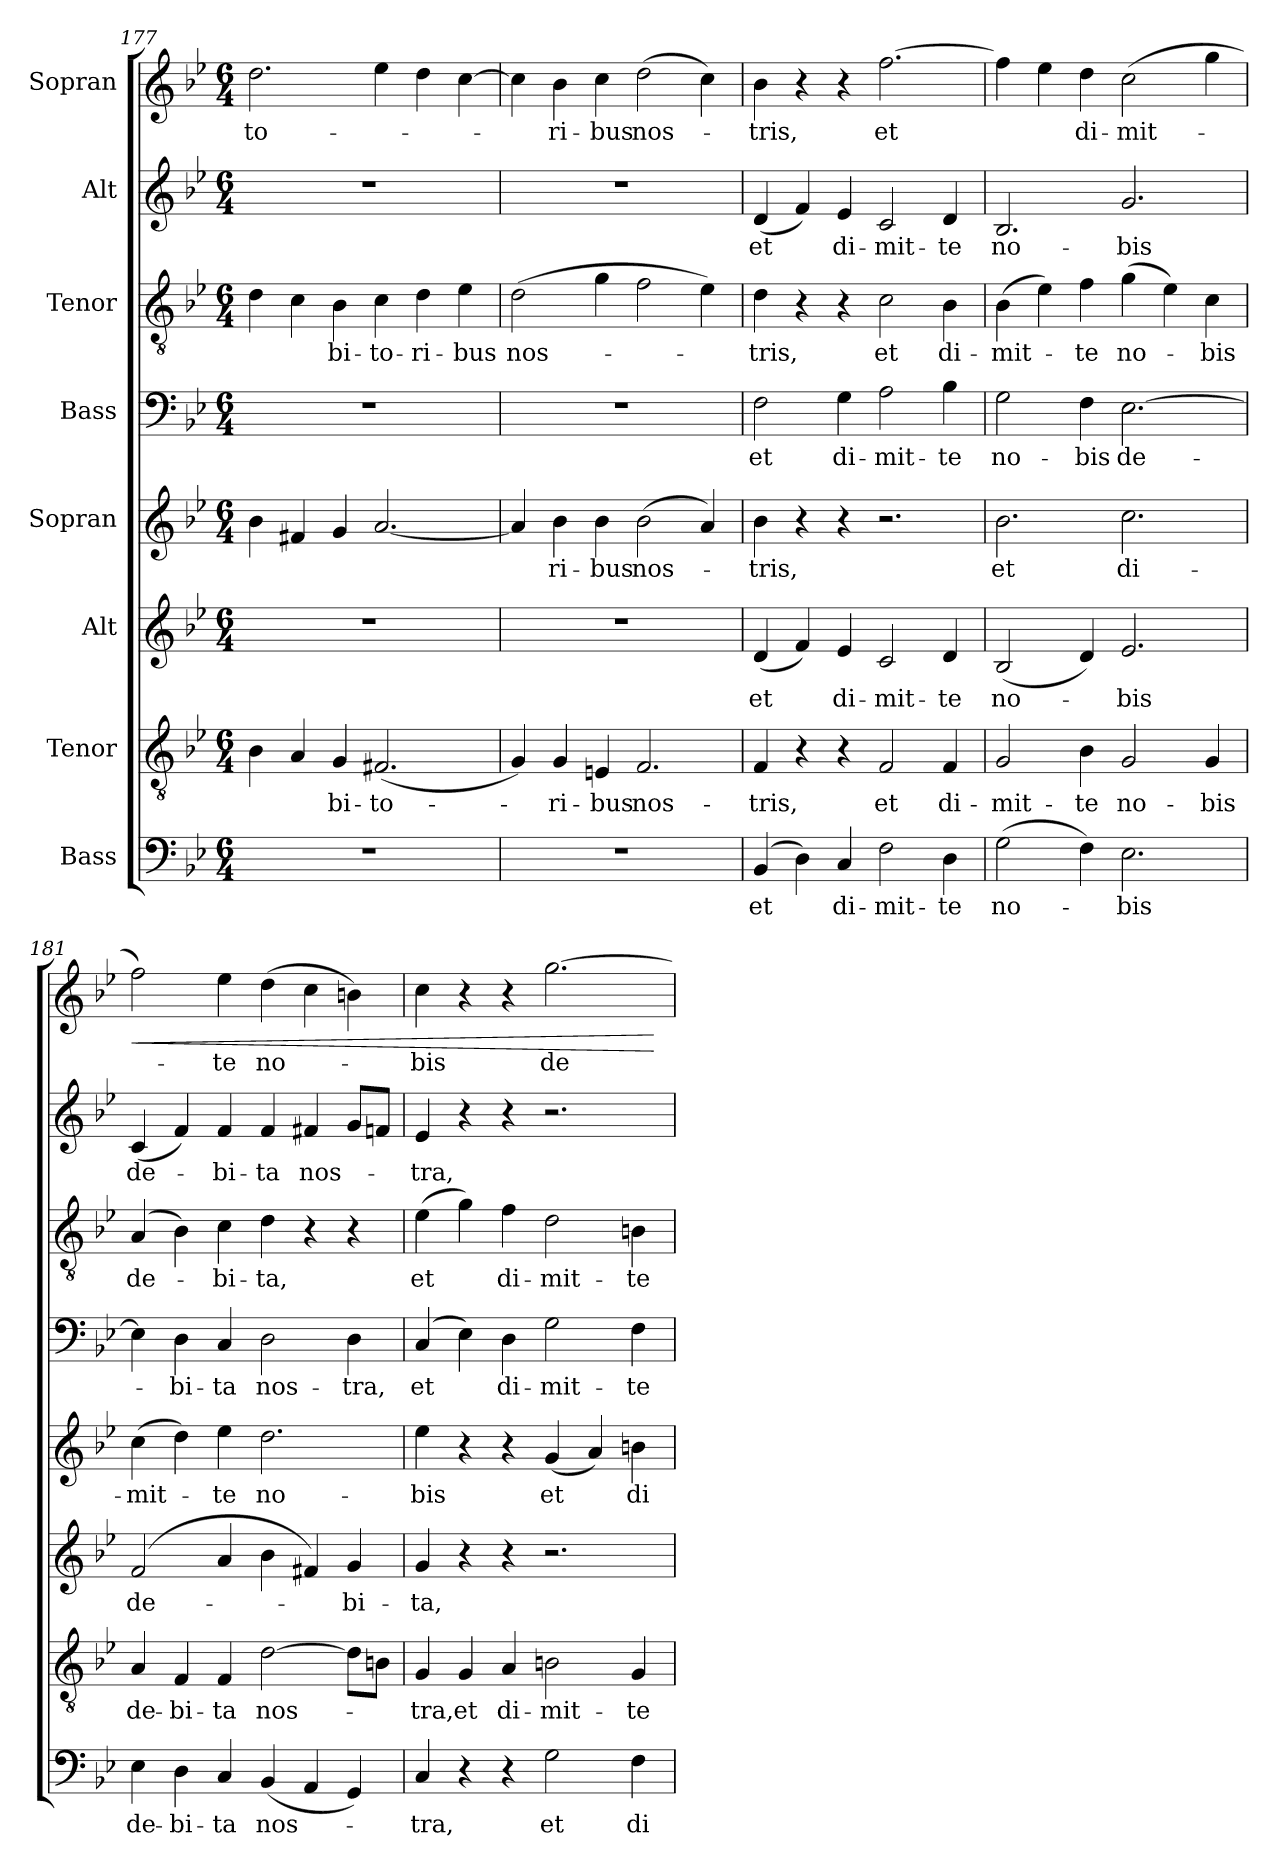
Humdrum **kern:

**kern	**text	**dynam	**kern	**text	**dynam	**kern	**text	**dynam	**kern	**text	**dynam	**kern	**text	**dynam	**kern	**text	**dynam	**kern	**text	**dynam	**kern	**text	**dynam
*part8	*part8	*part8	*part7	*part7	*part7	*part6	*part6	*part6	*part5	*part5	*part5	*part4	*part4	*part4	*part3	*part3	*part3	*part2	*part2	*part2	*part1	*part1	*part1
*staff8	*staff8	*staff8	*staff7	*staff7	*staff7	*staff6	*staff6	*staff6	*staff5	*staff5	*staff5	*staff4	*staff4	*staff4	*staff3	*staff3	*staff3	*staff2	*staff2	*staff2	*staff1	*staff1	*staff1
*I"Bass	*	*	*I"Tenor	*	*	*I"Alt	*	*	*I"Sopran	*	*	*I"Bass	*	*	*I"Tenor	*	*	*I"Alt	*	*	*I"Sopran	*	*
*clefF4	*	*	*clefGv2	*	*	*clefG2	*	*	*clefG2	*	*	*clefF4	*	*	*clefGv2	*	*	*clefG2	*	*	*clefG2	*	*
*k[b-e-]	*	*	*k[b-e-]	*	*	*k[b-e-]	*	*	*k[b-e-]	*	*	*k[b-e-]	*	*	*k[b-e-]	*	*	*k[b-e-]	*	*	*k[b-e-]	*	*
*M6/4	*	*	*M6/4	*	*	*M6/4	*	*	*M6/4	*	*	*M6/4	*	*	*M6/4	*	*	*M6/4	*	*	*M6/4	*	*
=177	=177	=177	=177	=177	=177	=177	=177	=177	=177	=177	=177	=177	=177	=177	=177	=177	=177	=177	=177	=177	=177	=177	=177
!	!	!	!	!	!	!	!	!	!	!	!	!	!	!	!	!	!	!	!	!	!	!LO:LY:b	!
1.r	.	.	4B-\	.	.	1.r	.	.	4b-\	.	.	1.r	.	.	4d\	.	.	1.r	.	.	2.dd\	-to-	.
.	.	.	4A/	.	.	.	.	.	4f#X/	.	.	.	.	.	4c\	.	.	.	.	.	.	.	.
!	!	!	!	!LO:LY:b	!	!	!	!	!	!	!	!	!	!	!	!LO:LY:b	!	!	!	!	!	!	!
.	.	.	4G/	-bi-	.	.	.	.	4g/	.	.	.	.	.	4B-\	-bi-	.	.	.	.	.	.	.
!	!	!	!	!LO:LY:b	!	!	!	!	!	!	!	!	!	!	!	!LO:LY:b	!	!	!	!	!	!	!
.	.	.	(2.F#X/	-to-	.	.	.	.	[2.a/	.	.	.	.	.	4c\	-to-	.	.	.	.	4ee-\	.	.
!	!	!	!	!	!	!	!	!	!	!	!	!	!	!	!	!LO:LY:b	!	!	!	!	!	!	!
.	.	.	.	.	.	.	.	.	.	.	.	.	.	.	4d\	-ri-	.	.	.	.	4dd\	.	.
!	!	!	!	!	!	!	!	!	!	!	!	!	!	!	!	!LO:LY:b	!	!	!	!	!	!	!
.	.	.	.	.	.	.	.	.	.	.	.	.	.	.	4e-\	-bus	.	.	.	.	[4cc\	.	.
=178	=178	=178	=178	=178	=178	=178	=178	=178	=178	=178	=178	=178	=178	=178	=178	=178	=178	=178	=178	=178	=178	=178	=178
!	!	!	!	!	!	!	!	!	!	!	!	!	!	!	!	!LO:LY:b	!	!	!	!	!	!	!
1.r	.	.	4G/)	.	.	1.r	.	.	4a/]	.	.	1.r	.	.	(2d\	nos-	.	1.r	.	.	4cc\]	.	.
!	!	!	!	!LO:LY:b	!	!	!	!	!	!LO:LY:b	!	!	!	!	!	!	!	!	!	!	!	!LO:LY:b	!
.	.	.	4G/	-ri-	.	.	.	.	4b-\	-ri-	.	.	.	.	.	.	.	.	.	.	4b-\	-ri-	.
!	!	!	!	!LO:LY:b	!	!	!	!	!	!LO:LY:b	!	!	!	!	!	!	!	!	!	!	!	!LO:LY:b	!
.	.	.	4En/	-bus	.	.	.	.	4b-\	-bus	.	.	.	.	4g\	.	.	.	.	.	4cc\	-bus	.
!	!	!	!	!LO:LY:b	!	!	!	!	!	!LO:LY:b	!	!	!	!	!	!	!	!	!	!	!	!LO:LY:b	!
.	.	.	2.F/	nos-	.	.	.	.	(2b-\	nos-	.	.	.	.	2f\	.	.	.	.	.	(2dd\	nos-	.
.	.	.	.	.	.	.	.	.	4a/)	.	.	.	.	.	4e-\)	.	.	.	.	.	4cc\)	.	.
=179	=179	=179	=179	=179	=179	=179	=179	=179	=179	=179	=179	=179	=179	=179	=179	=179	=179	=179	=179	=179	=179	=179	=179
!	!LO:LY:b	!LO:DY:a	!	!LO:LY:b	!	!	!LO:LY:b	!LO:DY:a	!	!LO:LY:b	!	!	!LO:LY:b	!LO:DY:a	!	!LO:LY:b	!	!	!LO:LY:b	!LO:DY:a	!	!LO:LY:b	!
(4BB-/	et	other-dynamics	4F/	-tris,	.	(4d/	et	other-dynamics	4b-\	-tris,	.	2F\	et	other-dynamics	4d\	-tris,	.	(4d/	et	other-dynamics	4b-\	-tris,	.
4D\)	.	.	4r	.	.	4f/)	.	.	4r	.	.	.	.	.	4r	.	.	4f/)	.	.	4r	.	.
!	!LO:LY:b	!	!	!	!	!	!LO:LY:b	!	!	!	!	!	!LO:LY:b	!	!	!	!	!	!LO:LY:b	!	!	!	!
4C/	di-	.	4r	.	.	4e-/	di-	.	4r	.	.	4G\	di-	.	4r	.	.	4e-/	di-	.	4r	.	.
!	!LO:LY:b	!	!	!LO:LY:b	!LO:DY:a	!	!LO:LY:b	!	!	!	!	!	!LO:LY:b	!	!	!LO:LY:b	!LO:DY:a	!	!LO:LY:b	!	!	!LO:LY:b	!LO:DY:a
2F\	-mit-	.	2F/	et	other-dynamics	2c/	-mit-	.	2.r	.	.	2A\	-mit-	.	2c\	et	other-dynamics	2c/	-mit-	.	[2.ff\	-et	other-dynamics
!	!LO:LY:b	!	!	!LO:LY:b	!	!	!LO:LY:b	!	!	!	!	!	!LO:LY:b	!	!	!LO:LY:b	!	!	!LO:LY:b	!	!	!	!
4D\	-te	.	4F/	di-	.	4d/	-te	.	.	.	.	4B-\	-te	.	4B-\	di-	.	4d/	-te	.	.	.	.
=180	=180	=180	=180	=180	=180	=180	=180	=180	=180	=180	=180	=180	=180	=180	=180	=180	=180	=180	=180	=180	=180	=180	=180
!	!LO:LY:b	!	!	!LO:LY:b	!	!	!LO:LY:b	!	!	!LO:LY:b	!LO:DY:a	!	!LO:LY:b	!	!	!LO:LY:b	!	!	!LO:LY:b	!	!	!	!
(2G\	no-	.	2G/	-mit-	.	(>2B-/	no-	.	2.b-\	et	other-dynamics	2G\	no-	.	(4B-\	-mit-	.	2.B-/	no-	.	4ff\]	.	.
.	.	.	.	.	.	.	.	.	.	.	.	.	.	.	4e-\)	.	.	.	.	.	4ee-\	.	.
!	!	!	!	!LO:LY:b	!	!	!	!	!	!	!	!	!LO:LY:b	!	!	!LO:LY:b	!	!	!	!	!	!LO:LY:b	!
4F\)	.	.	4B-\	-te	.	4d/)	.	.	.	.	.	4F\	-bis	.	4f\	-te	.	.	.	.	4dd\	di-	.
!	!LO:LY:b	!	!	!LO:LY:b	!	!	!LO:LY:b	!	!	!LO:LY:b	!	!	!LO:LY:b	!	!	!LO:LY:b	!	!	!LO:LY:b	!	!	!LO:LY:b	!
2.E-\	-bis	.	2G/	no-	.	2.e-/	-bis	.	2.cc\	di-	.	[2.E-\	de-	.	(4g\	no-	.	2.g/	-bis	.	(2cc\	-mit-	.
.	.	.	.	.	.	.	.	.	.	.	.	.	.	.	4e-\)	.	.	.	.	.	.	.	.
!	!	!	!	!LO:LY:b	!	!	!	!	!	!	!	!	!	!	!	!LO:LY:b	!	!	!	!	!	!	!
.	.	.	4G/	-bis	.	.	.	.	.	.	.	.	.	.	4c\	-bis	.	.	.	.	4gg\	.	.
!!LO:PB:g=z
=181	=181	=181	=181	=181	=181	=181	=181	=181	=181	=181	=181	=181	=181	=181	=181	=181	=181	=181	=181	=181	=181	=181	=181
!	!LO:LY:b	!	!	!LO:LY:b	!	!	!LO:LY:b	!	!	!LO:LY:b	!	!	!	!	!	!LO:LY:b	!	!	!LO:LY:b	!	!	!	!LO:HP:b
4E-\	de-	.	4A/	de-	.	(2f/	de-	.	(4cc\	-mit-	.	4E-\]	.	.	(4A/	de-	.	(>4c/	de-	.	2ff\)	.	<
!	!LO:LY:b	!	!	!LO:LY:b	!	!	!	!	!	!	!	!	!LO:LY:b	!	!	!	!	!	!	!	!	!	!
4D\	-bi-	.	4F/	-bi-	.	.	.	.	4dd\)	.	.	4D\	-bi-	.	4B-\)	.	.	4f/)	.	.	.	.	.
!	!LO:LY:b	!	!	!LO:LY:b	!	!	!	!	!	!LO:LY:b	!	!	!LO:LY:b	!	!	!LO:LY:b	!	!	!LO:LY:b	!	!	!LO:LY:b	!
4C/	-ta	.	4F/	-ta	.	4a/	.	.	4ee-\	-te	.	4C/	-ta	.	4c\	-bi-	.	4f/	-bi-	.	4ee-\	-te	.
!	!LO:LY:b	!	!	!LO:LY:b	!	!	!	!	!	!LO:LY:b	!	!	!LO:LY:b	!	!	!LO:LY:b	!	!	!LO:LY:b	!	!	!LO:LY:b	!
(4BB-/	nos-	.	[2d\	nos-	.	4b-\	.	.	2.dd\	no-	.	2D\	nos-	.	4d\	-ta,	.	4f/	-ta	.	(4dd\	no-	.
!	!	!	!	!	!	!	!	!	!	!	!	!	!	!	!	!	!	!	!LO:LY:b	!	!	!	!
4AA/	.	.	.	.	.	4f#X/)	.	.	.	.	.	.	.	.	4r	.	.	4f#X/	nos-	.	4cc\	.	.
!	!	!	!	!	!	!	!LO:LY:b	!	!	!	!	!	!LO:LY:b	!	!	!	!	!	!	!	!	!	!
4GG/)	.	.	8d\L]	.	.	4g/	-bi-	.	.	.	.	4D\	-tra,	.	4r	.	.	8g/L	.	.	4bn\)	.	.
.	.	.	8Bn\J	.	.	.	.	.	.	.	.	.	.	.	.	.	.	8fn/J	.	.	.	.	.
=182	=182	=182	=182	=182	=182	=182	=182	=182	=182	=182	=182	=182	=182	=182	=182	=182	=182	=182	=182	=182	=182	=182	=182
!	!LO:LY:b	!	!	!LO:LY:b	!	!	!LO:LY:b	!	!	!LO:LY:b	!	!	!LO:LY:b	!	!	!LO:LY:b	!LO:DY:a	!	!LO:LY:b	!	!	!LO:LY:b	!
4C/	-tra,	.	4G/	-tra,	.	4g/	-ta,	.	4ee-\	-bis	.	(4C/	et	.	(4e-\	et	other-dynamics	4e-/	-tra,	.	4cc\	-bis	.
!	!	!	!	!LO:LY:b	!	!	!	!	!	!	!	!	!	!	!	!	!	!	!	!	!	!	!
4r	.	.	4G/	et	.	4r	.	.	4r	.	.	4E-\)	.	.	4g\)	.	.	4r	.	.	4r	.	.
!	!	!	!	!LO:LY:b	!	!	!	!	!	!	!	!	!LO:LY:b	!	!	!LO:LY:b	!	!	!	!	!	!	!
4r	.	.	4A/	di-	.	4r	.	.	4r	.	.	4D\	di-	.	4f\	di-	.	4r	.	.	4r	.	.
!	!LO:LY:b	!	!	!LO:LY:b	!	!	!	!	!	!LO:LY:b	!	!	!LO:LY:b	!	!	!LO:LY:b	!	!	!	!	!	!LO:LY:b	!
2G\	et	.	2Bn\	-mit-	.	2.r	.	.	(4g/	et	.	2G\	-mit-	.	2d\	-mit-	.	2.r	.	.	[2.gg\	de-	.
.	.	.	.	.	.	.	.	.	4a/)	.	.	.	.	.	.	.	.	.	.	.	.	.	.
!	!LO:LY:b	!	!	!LO:LY:b	!	!	!	!	!	!LO:LY:b	!	!	!LO:LY:b	!	!	!LO:LY:b	!	!	!	!	!	!	!
4F\	di-	.	4G/	-te	.	.	.	.	4bn\	di-	.	4F\	-te	.	4Bn\	-te	.	.	.	.	.	.	.
.	.	.	.	.	.	.	.	.	.	.	.	.	.	.	.	.	.	.	.	.	.	.	[
=	=	=	=	=	=	=	=	=	=	=	=	=	=	=	=	=	=	=	=	=	=	=	=
*-	*-	*-	*-	*-	*-	*-	*-	*-	*-	*-	*-	*-	*-	*-	*-	*-	*-	*-	*-	*-	*-	*-	*-
